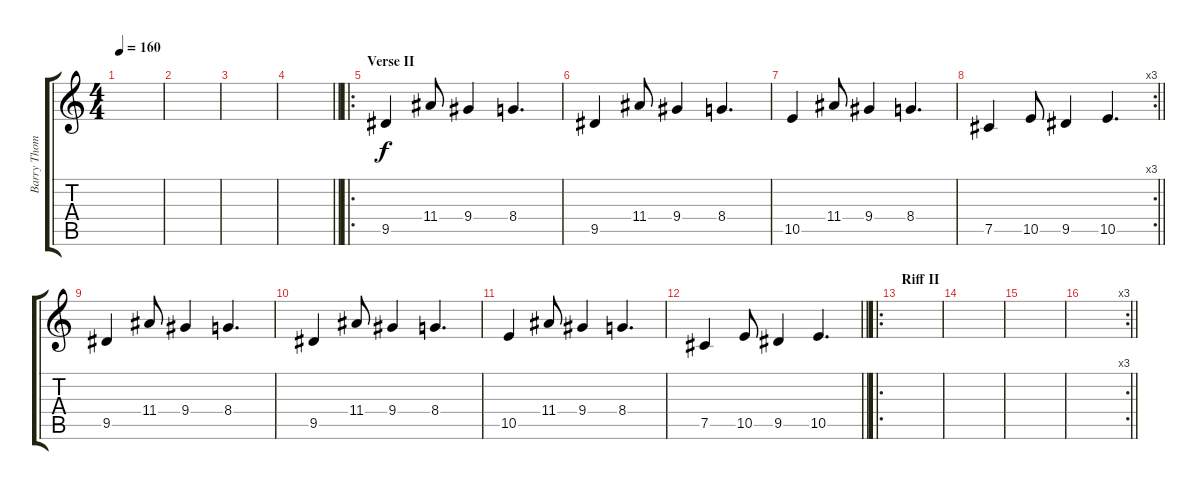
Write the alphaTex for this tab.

\track ("Barry Thompson - Lead" "Barry Thom") {instrument distortionguitar}
\staff {score tabs}
\tuning (Db4 Ab3 E3 B2 Gb2 Db2) {hide}
\ts (4 4)
\tempo 160
\clef g2
\ks c
|
|
|
\barLineRight lightlight
|
\ro
\section ("" "Verse II")
9.5.4{volume 11} 11.4.8 9.4.4 8.4.4{d} |
9.5.4 11.4.8 9.4.4 8.4.4{d} |
10.5.4 11.4.8 9.4.4 8.4.4{d} |
\rc 3
\barLineRight lightlight
7.5.4 10.5.8 9.5.4 10.5.4{d} |
9.5.4{volume 11} 11.4.8 9.4.4 8.4.4{d} |
9.5.4 11.4.8 9.4.4 8.4.4{d} |
10.5.4 11.4.8 9.4.4 8.4.4{d} |
\barLineRight lightlight
7.5.4 10.5.8 9.5.4 10.5.4{d} |
\ro
\section ("" "Riff II")
|
|
|
\rc 3
\barLineRight lightlight
